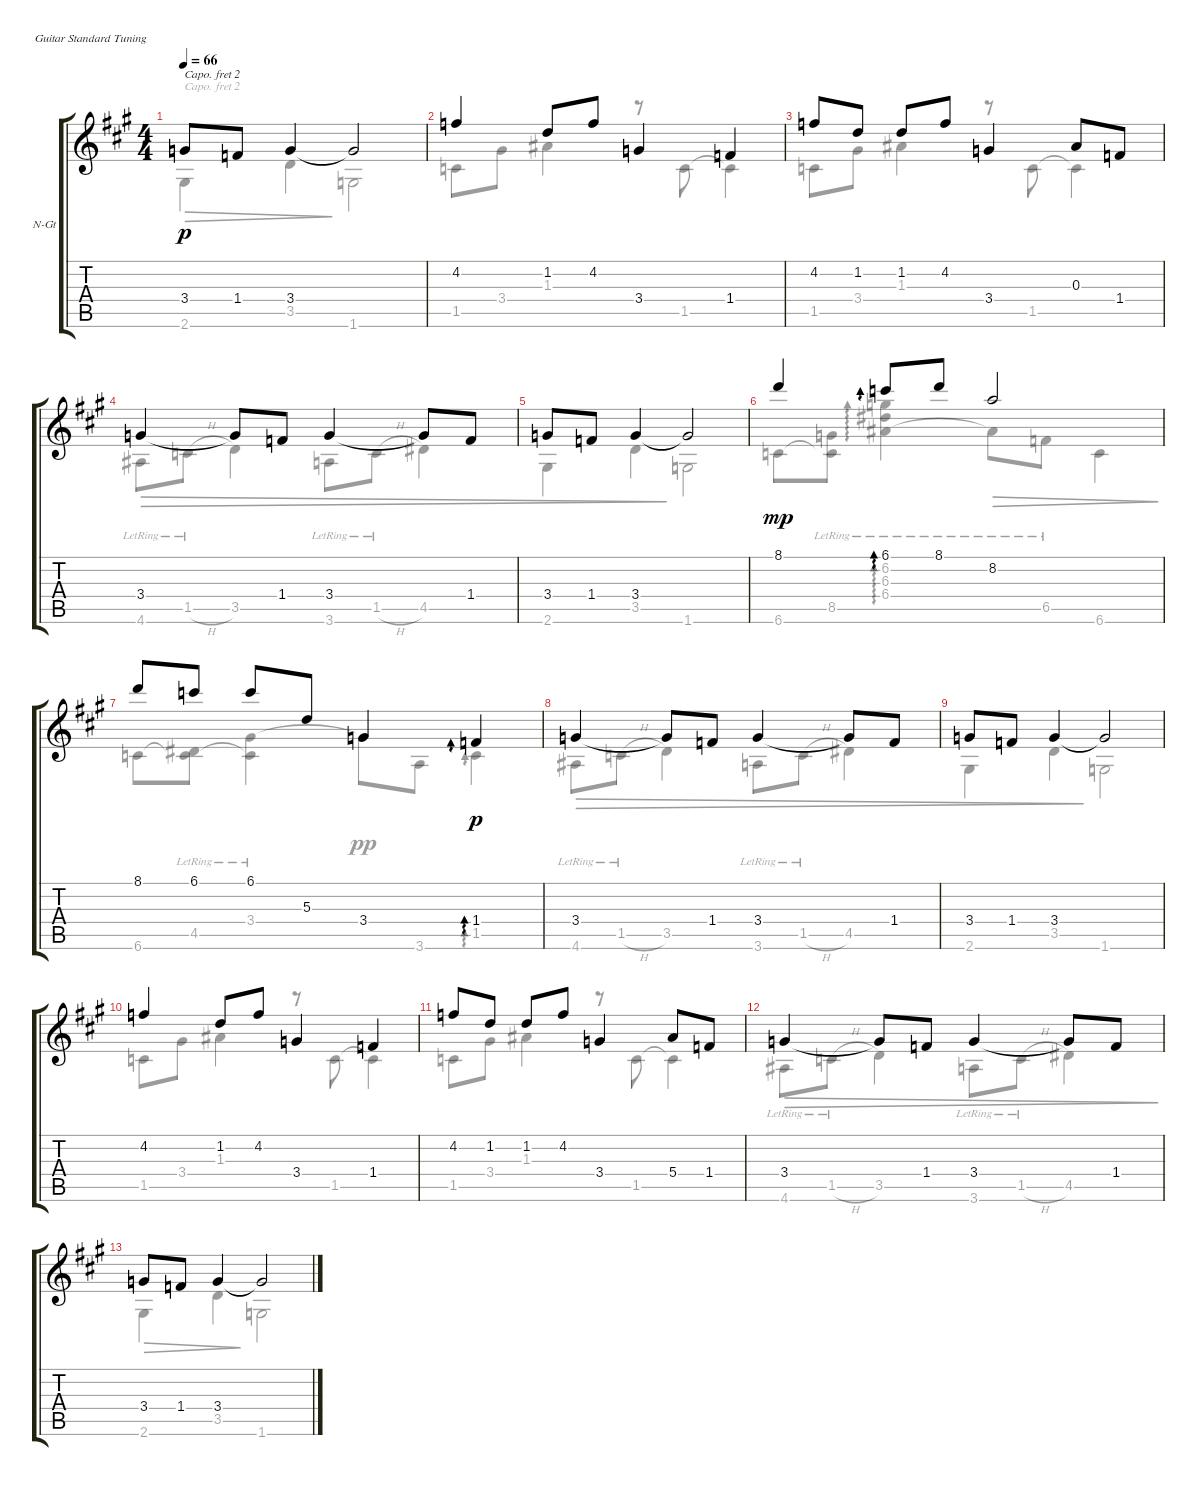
\defaultSystemsLayout 4
\bracketExtendMode groupsimilarinstruments
\firstSystemTrackNameOrientation horizontal
\otherSystemsTrackNameOrientation horizontal
\track ("Nylon Guitar" "N-Gt") {instrument acousticguitarnylon}
\staff {score tabs}
\capo 2
\tuning (E4 B3 G3 D3 A2 E2)
\voice
\ts (4 4)
\tempo 66
\clef g2
\scale
0.233333
\ks a
3.4.8{dy p} 1.4.8 3.4.4 3.4{t}.2 |
\scale
0.244186 4.2.4 1.2.8 4.2.8 3.4.4 1.4.4 |
\scale
0.244186 4.2.8 1.2.8 1.2.8 4.2.8 3.4.4 0.3.8 1.4.8 |
\scale
0.267442 3.4.4 3.4{t}.8 1.4.8 3.4.4 3.4{t}.8 1.4.8 |
3.4.8 1.4.8 3.4.4 3.4{t}.2 |
8.1.4{dy mp} 6.1.8{ad 0} 8.1.8 8.2.2 |
8.1.8 6.1.8 6.1.8 5.3.8 3.4.4 1.4.4{ad 0 dy p} |
3.4.4 3.4{t}.8 1.4.8 3.4.4 3.4{t}.8 1.4.8 |
3.4.8 1.4.8 3.4.4 3.4{t}.2 |
4.2.4 1.2.8 4.2.8 3.4.4 1.4.4 |
4.2.8 1.2.8 1.2.8 4.2.8 3.4.4 5.4.8 1.4.8 |
3.4.4 3.4{t}.8 1.4.8 3.4.4 3.4{t}.8 1.4.8 |
3.4.8 1.4.8 3.4.4 3.4{t}.2
\voice
\clef g2
\ottava regular
\simile none
\scale
0.233333
\ks a
2.6.4{dec dy p} 3.5.4{dec} 1.6.2 |
\scale
0.244186 1.5.8 3.4.8 1.3.4 r.8 1.5.8 1.5{t}.4 |
\scale
0.244186 1.5.8 3.4.8 1.3.4 r.8 1.5.8 1.5{t}.4 |
\scale
0.267442 4.6{lr}.8{dec} 1.5{h lr}.8{dec} 3.5.4{dec} 3.6{lr}.8{dec} 1.5{h lr}.8{dec} 4.5.4{dec} |
2.6.4{dec} 3.5.4{dec} 1.6.2 |
6.6.8 (8.5{lr} 6.6{lr t}).8 (6.4{lr} 6.3 6.2).4{ad 0} 6.4{lr t}.8{dec} 6.5{lr}.8{dec} 6.6.4{dec} |
6.6.8 (4.5{lr} 6.6{lr t}).8 (3.4{lr} 6.6{lr t}).4 3.4{t}.8{dy pp} 3.6.8 1.5.4{ad 0 dy p} |
4.6{lr}.8{dec} 1.5{h lr}.8{dec} 3.5.4{dec} 3.6{lr}.8{dec} 1.5{h lr}.8{dec} 4.5.4{dec} |
2.6.4{dec} 3.5.4{dec} 1.6.2 |
1.5.8 3.4.8 1.3.4 r.8 1.5.8 1.5{t}.4 |
1.5.8 3.4.8 1.3.4 r.8 1.5.8 1.5{t}.4 |
4.6{lr}.8{dec} 1.5{h lr}.8{dec} 3.5.4{dec} 3.6{lr}.8{dec} 1.5{h lr}.8{dec} 4.5.4{dec} |
2.6.4{dec} 3.5.4{dec} 1.6.2
